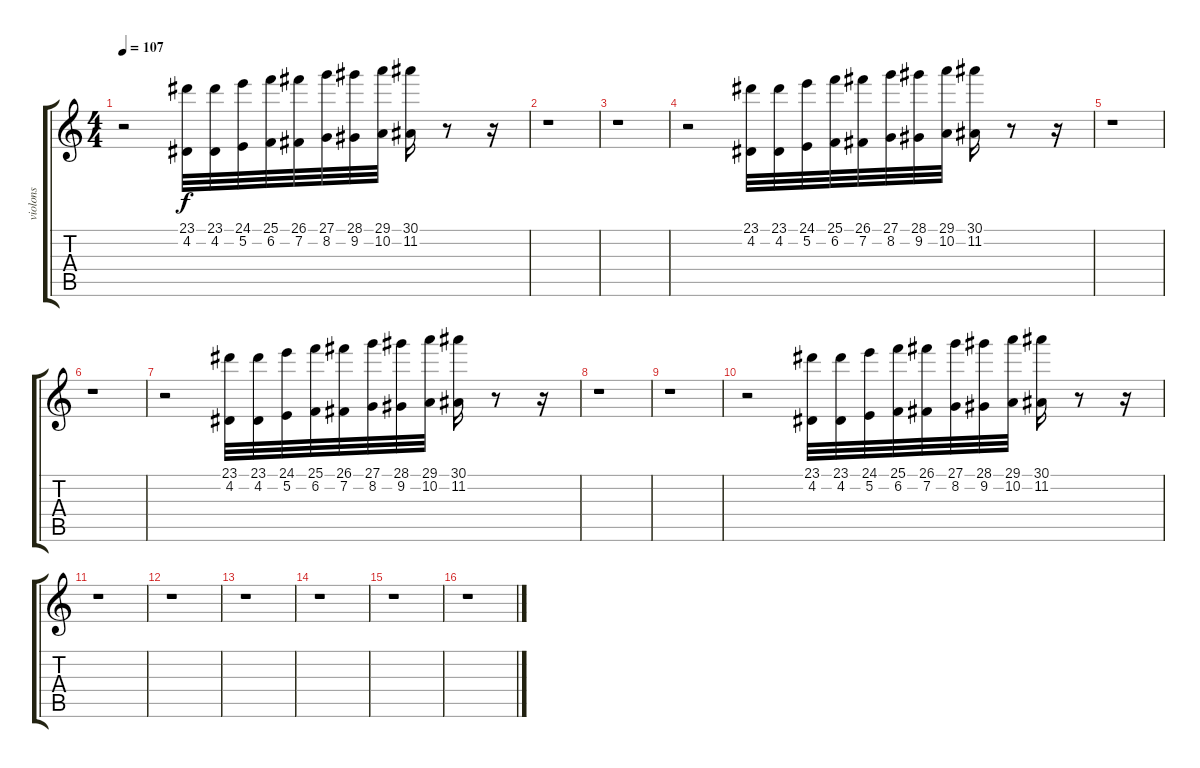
\track ("violons" "violons") {instrument stringensemble1}
\staff {score tabs}
\tuning (E4 B3 G3 D3 A2 E2) {hide}
\ts (4 4)
\tempo 107
\clef g2
\ks c
r.2{dy f instrument stringensemble1} (23.1 4.2).32{volume 13 balance 3} (23.1 4.2).32 (24.1 5.2).32 (25.1 6.2).32 (26.1 7.2).32 (27.1 8.2).32 (28.1 9.2).32 (29.1 10.2).32 (30.1 11.2).16 r.8 r.16 |
r.1 |
r.1 |
r.2 (23.1 4.2).32{volume 13 balance 3} (23.1 4.2).32 (24.1 5.2).32 (25.1 6.2).32 (26.1 7.2).32 (27.1 8.2).32 (28.1 9.2).32 (29.1 10.2).32 (30.1 11.2).16 r.8 r.16 |
r.1 |
r.1 |
r.2 (23.1 4.2).32{volume 13 balance 3} (23.1 4.2).32 (24.1 5.2).32 (25.1 6.2).32 (26.1 7.2).32 (27.1 8.2).32 (28.1 9.2).32 (29.1 10.2).32 (30.1 11.2).16 r.8 r.16 |
r.1 |
r.1 |
r.2 (23.1 4.2).32{volume 13 balance 3} (23.1 4.2).32 (24.1 5.2).32 (25.1 6.2).32 (26.1 7.2).32 (27.1 8.2).32 (28.1 9.2).32 (29.1 10.2).32 (30.1 11.2).16 r.8 r.16 |
r.1 |
r.1 |
r.1 |
r.1 |
r.1 |
r.1
